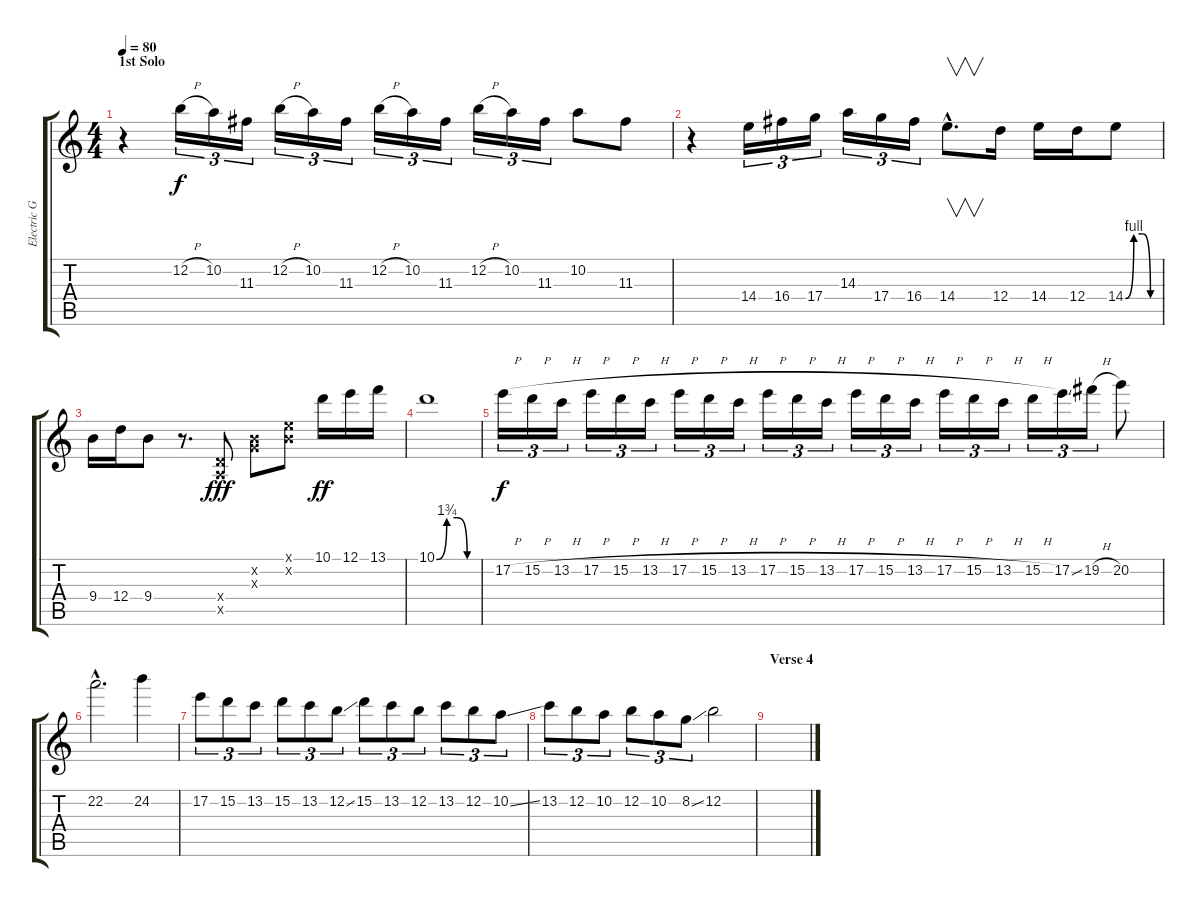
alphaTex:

\track ("Electric Guitar 2" "Electric G") {instrument overdrivenguitar}
\staff {score tabs}
\tuning (E4 B3 G3 D3 A2 E2) {hide}
\ts (4 4)
\section ("" "1st Solo")
\tempo 80
\clef g2
\ks c
r.4{dy f balance 0} 12.2{h}.16{tu (3 2)} 10.2.16{tu (3 2)} 11.3.16{tu (3 2)} 12.2{h}.16{tu (3 2)} 10.2.16{tu (3 2)} 11.3.16{tu (3 2)} 12.2{h}.16{tu (3 2)} 10.2.16{tu (3 2)} 11.3.16{tu (3 2)} 12.2{h}.16{tu (3 2)} 10.2.16{tu (3 2)} 11.3.16{tu (3 2)} 10.2.8 11.3.8 |
r.4 14.4.16{tu (3 2)} 16.4.16{tu (3 2)} 17.4.16{tu (3 2)} 14.3.16{tu (3 2)} 17.4.16{tu (3 2)} 16.4.16{tu (3 2)} 14.4{hac}.8{v d} 12.4.16 14.4.16 12.4.16 14.4{be (custom 0 0 15 4 30 4 45 0 60 0)}.8 |
9.4.16 12.4.16 9.4.8 r.8{d} (0.4{x} 0.5{x}).8{dy fff} (0.2{x} 0.3{x}).8 (0.1{x} 0.2{x}).8 10.1.16{dy ff} 12.1.16 13.1.16 |
10.1{be (custom 0 0 15 7 30 7 45 0 60 0)}.1 |
17.2{h}.16{tu (3 2) dy f} 15.2{h}.16{tu (3 2)} 13.2{h}.16{tu (3 2)} 17.2{h}.16{tu (3 2)} 15.2{h}.16{tu (3 2)} 13.2{h}.16{tu (3 2)} 17.2{h}.16{tu (3 2)} 15.2{h}.16{tu (3 2)} 13.2{h}.16{tu (3 2)} 17.2{h}.16{tu (3 2)} 15.2{h}.16{tu (3 2)} 13.2{h}.16{tu (3 2)} 17.2{h}.16{tu (3 2)} 15.2{h}.16{tu (3 2)} 13.2{h}.16{tu (3 2)} 17.2{h}.16{tu (3 2)} 15.2{h}.16{tu (3 2)} 13.2{h}.16{tu (3 2)} 15.2{h}.16{tu (3 2)} 17.2{ss}.16{tu (3 2)} 19.2{h}.16{tu (3 2)} 20.2.8 |
22.2{hac}.2{d} 24.2.4 |
17.2.8{tu (3 2)} 15.2.8{tu (3 2)} 13.2.8{tu (3 2)} 15.2.8{tu (3 2)} 13.2.8{tu (3 2)} 12.2{ss}.8{tu (3 2)} 15.2.8{tu (3 2)} 13.2.8{tu (3 2)} 12.2.8{tu (3 2)} 13.2.8{tu (3 2)} 12.2.8{tu (3 2)} 10.2{ss}.8{tu (3 2)} |
13.2.8{tu (3 2)} 12.2.8{tu (3 2)} 10.2.8{tu (3 2)} 12.2.8{tu (3 2)} 10.2.8{tu (3 2)} 8.2{ss}.8{tu (3 2)} 12.2.2 |
\section ("" "Verse 4")
